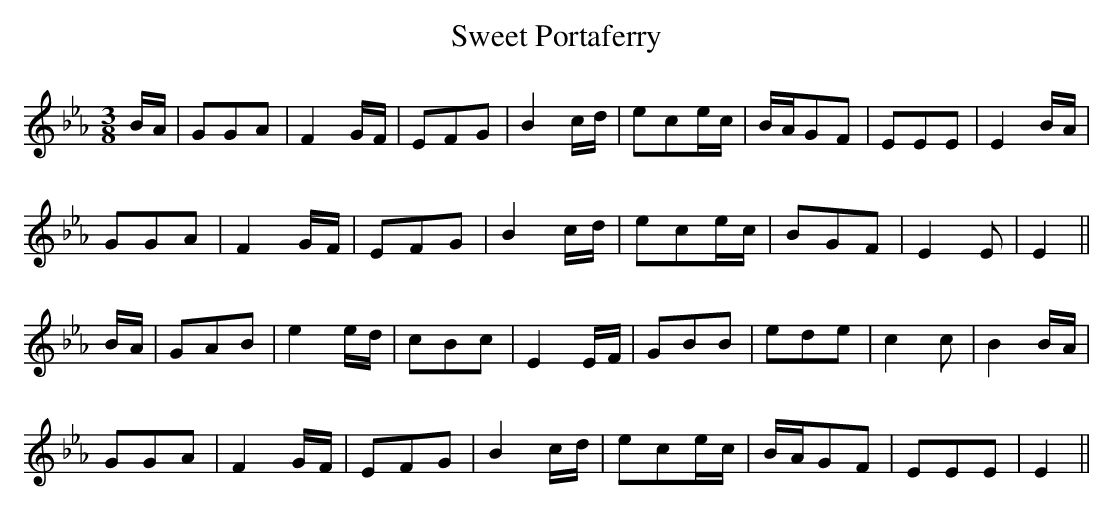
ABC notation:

X:1
T:Sweet Portaferry
M:3/8
L:1/8
K:Eb
B/A/|GGA|F2 G/F/|EFG|B2 c/d/|ece/c/|B/A/GF|EEE|E2 B/A/|
GGA|F2 G/F/|EFG|B2 c/d/|ece/c/|BGF|E2E|E2||
B/A/|GAB|e2 e/d/|cBc|E2 E/F/|GBB|ede|c2c|B2 B/A/|
GGA|F2 G/F/|EFG|B2 c/d/|ece/c/|B/A/GF|EEE|E2||
